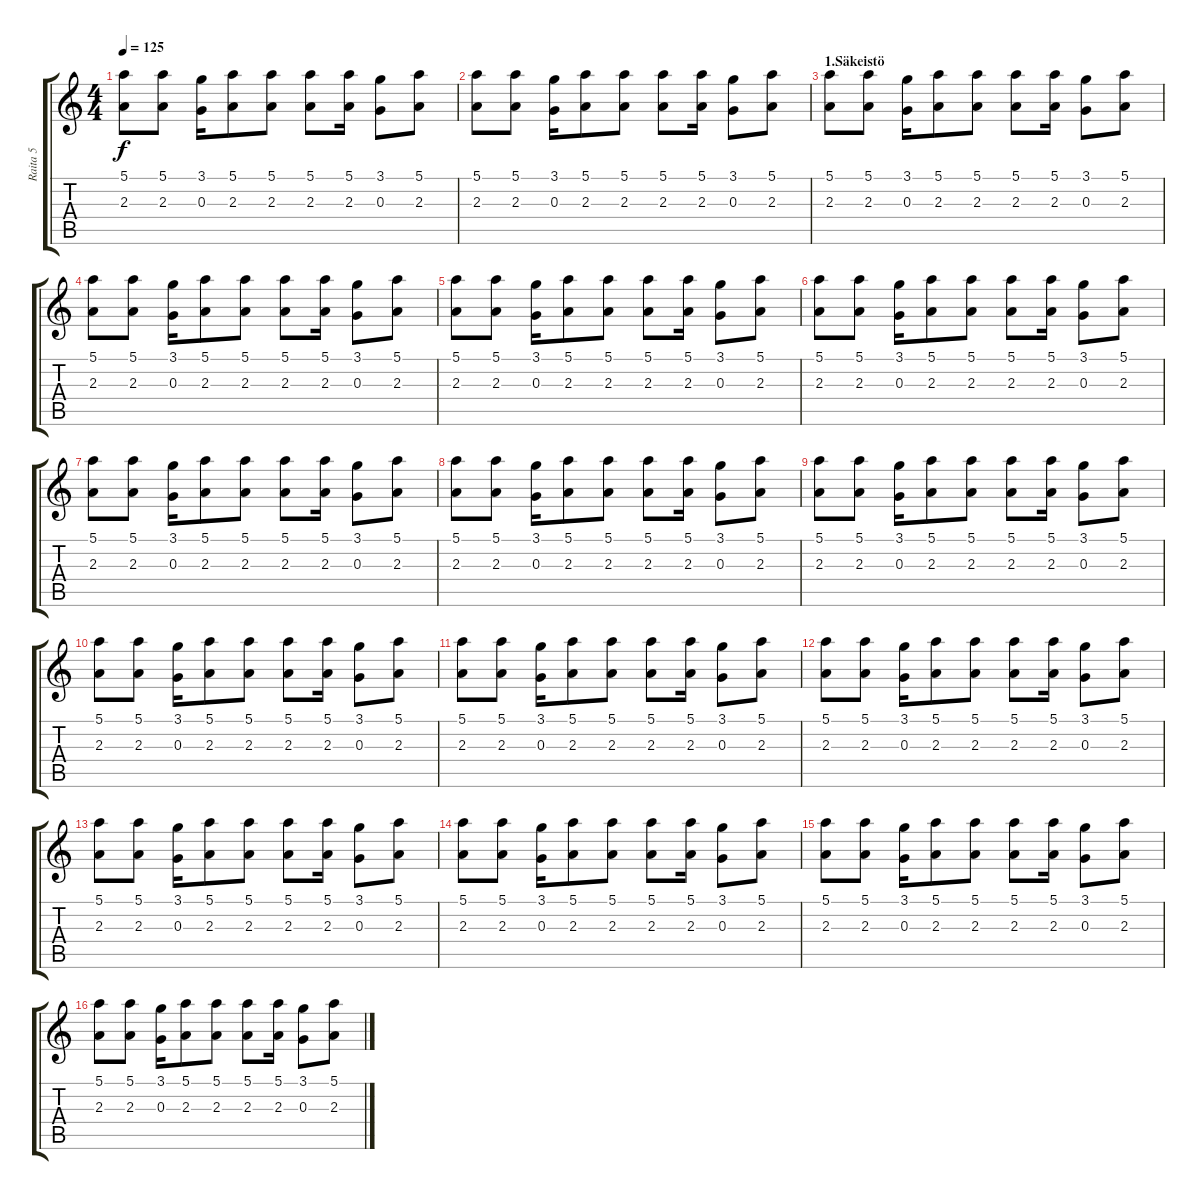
\track ("Raita 5" "Raita 5") {instrument banjo}
\staff {score tabs}
\tuning (E4 B3 G3 D3 A2 E2) {hide}
\displaytranspose 12
\ts (4 4)
\tempo 125
\clef g2
\ks c
(5.1 2.3).8{dy f instrument banjo} (5.1 2.3).8 (3.1 0.3).16 (5.1 2.3).8 (5.1 2.3).8 (5.1 2.3).8 (5.1 2.3).16 (3.1 0.3).8 (5.1 2.3).8 |
(5.1 2.3).8 (5.1 2.3).8 (3.1 0.3).16 (5.1 2.3).8 (5.1 2.3).8 (5.1 2.3).8 (5.1 2.3).16 (3.1 0.3).8 (5.1 2.3).8 |
\section ("" "1.Säkeistö")
(5.1 2.3).8 (5.1 2.3).8 (3.1 0.3).16 (5.1 2.3).8 (5.1 2.3).8 (5.1 2.3).8 (5.1 2.3).16 (3.1 0.3).8 (5.1 2.3).8 |
(5.1 2.3).8 (5.1 2.3).8 (3.1 0.3).16 (5.1 2.3).8 (5.1 2.3).8 (5.1 2.3).8 (5.1 2.3).16 (3.1 0.3).8 (5.1 2.3).8 |
(5.1 2.3).8 (5.1 2.3).8 (3.1 0.3).16 (5.1 2.3).8 (5.1 2.3).8 (5.1 2.3).8 (5.1 2.3).16 (3.1 0.3).8 (5.1 2.3).8 |
(5.1 2.3).8 (5.1 2.3).8 (3.1 0.3).16 (5.1 2.3).8 (5.1 2.3).8 (5.1 2.3).8 (5.1 2.3).16 (3.1 0.3).8 (5.1 2.3).8 |
(5.1 2.3).8 (5.1 2.3).8 (3.1 0.3).16 (5.1 2.3).8 (5.1 2.3).8 (5.1 2.3).8 (5.1 2.3).16 (3.1 0.3).8 (5.1 2.3).8 |
(5.1 2.3).8 (5.1 2.3).8 (3.1 0.3).16 (5.1 2.3).8 (5.1 2.3).8 (5.1 2.3).8 (5.1 2.3).16 (3.1 0.3).8 (5.1 2.3).8 |
(5.1 2.3).8 (5.1 2.3).8 (3.1 0.3).16 (5.1 2.3).8 (5.1 2.3).8 (5.1 2.3).8 (5.1 2.3).16 (3.1 0.3).8 (5.1 2.3).8 |
(5.1 2.3).8 (5.1 2.3).8 (3.1 0.3).16 (5.1 2.3).8 (5.1 2.3).8 (5.1 2.3).8 (5.1 2.3).16 (3.1 0.3).8 (5.1 2.3).8 |
(5.1 2.3).8 (5.1 2.3).8 (3.1 0.3).16 (5.1 2.3).8 (5.1 2.3).8 (5.1 2.3).8 (5.1 2.3).16 (3.1 0.3).8 (5.1 2.3).8 |
(5.1 2.3).8 (5.1 2.3).8 (3.1 0.3).16 (5.1 2.3).8 (5.1 2.3).8 (5.1 2.3).8 (5.1 2.3).16 (3.1 0.3).8 (5.1 2.3).8 |
(5.1 2.3).8 (5.1 2.3).8 (3.1 0.3).16 (5.1 2.3).8 (5.1 2.3).8 (5.1 2.3).8 (5.1 2.3).16 (3.1 0.3).8 (5.1 2.3).8 |
(5.1 2.3).8 (5.1 2.3).8 (3.1 0.3).16 (5.1 2.3).8 (5.1 2.3).8 (5.1 2.3).8 (5.1 2.3).16 (3.1 0.3).8 (5.1 2.3).8 |
(5.1 2.3).8 (5.1 2.3).8 (3.1 0.3).16 (5.1 2.3).8 (5.1 2.3).8 (5.1 2.3).8 (5.1 2.3).16 (3.1 0.3).8 (5.1 2.3).8 |
(5.1 2.3).8 (5.1 2.3).8 (3.1 0.3).16 (5.1 2.3).8 (5.1 2.3).8 (5.1 2.3).8 (5.1 2.3).16 (3.1 0.3).8 (5.1 2.3).8
